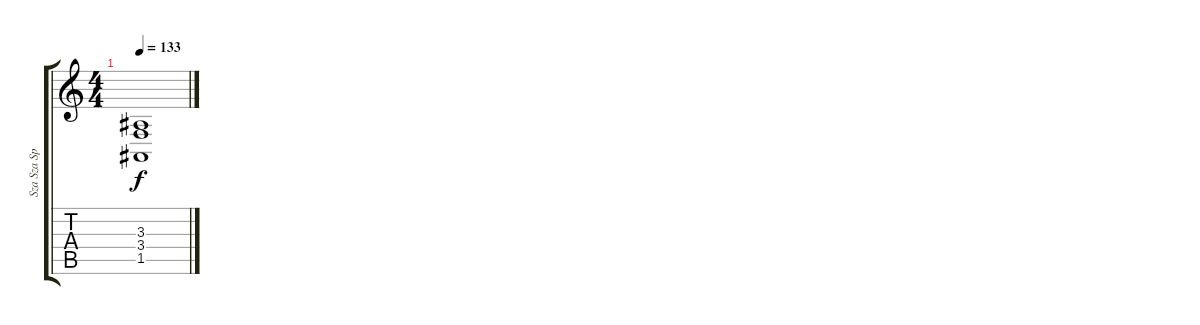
\track ("Sza Sza Speck" "Sza Sza Sp") {instrument reedorgan}
\staff {score tabs}
\tuning (E4 B3 G3 D3 A2 E2) {hide}
\ts (4 4)
\tempo 133
\clef g2
\ks c
(3.3 3.4 1.5).1{dy f}
